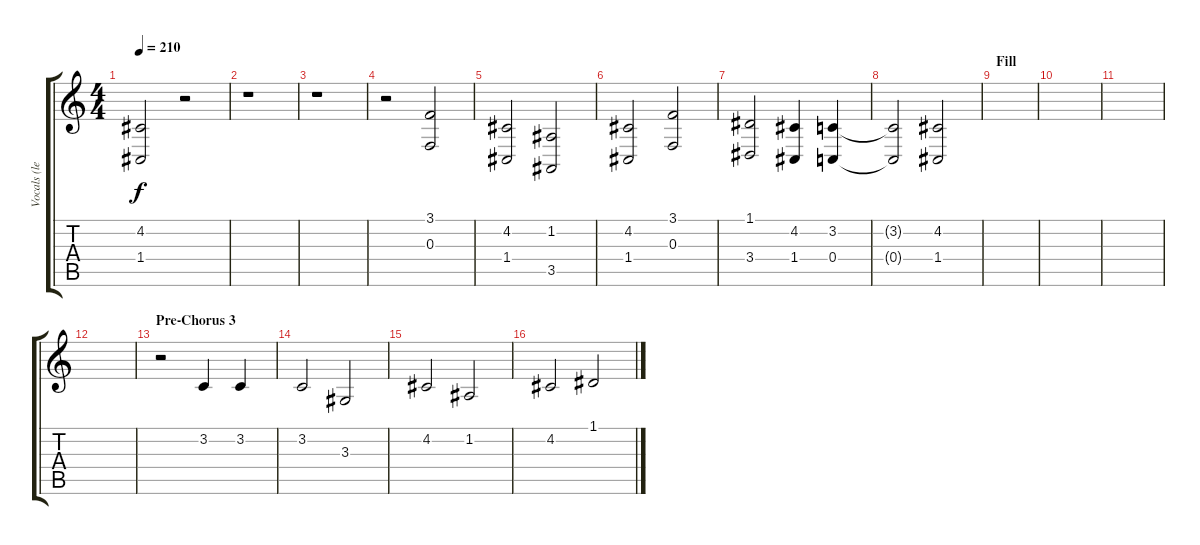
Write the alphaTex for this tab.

\track ("Vocals (lead)" "Vocals (le") {instrument stringensemble1}
\staff {score tabs}
\tuning (D4 A3 F3 C3 G2 C2) {hide}
\ts (4 4)
\tempo 210
\clef g2
\ks c
(4.2{t} 1.4{t}).2{dy f} r.2 |
r.1 |
r.1 |
r.2 (3.1 0.3).2 |
(4.2 1.4).2 (1.2 3.5).2 |
(4.2 1.4).2 (3.1 0.3).2 |
(1.1 3.4).2 (4.2 1.4).4 (3.2 0.4).4 |
(3.2{t} 0.4{t}).2 (4.2 1.4).2 |
\section ("" "Fill")
|
|
|
|
\section ("" "Pre-Chorus 3")
r.2{instrument stringensemble1} 3.2.4 3.2.4 |
3.2.2 3.3.2 |
4.2.2 1.2.2 |
4.2.2 1.1.2
